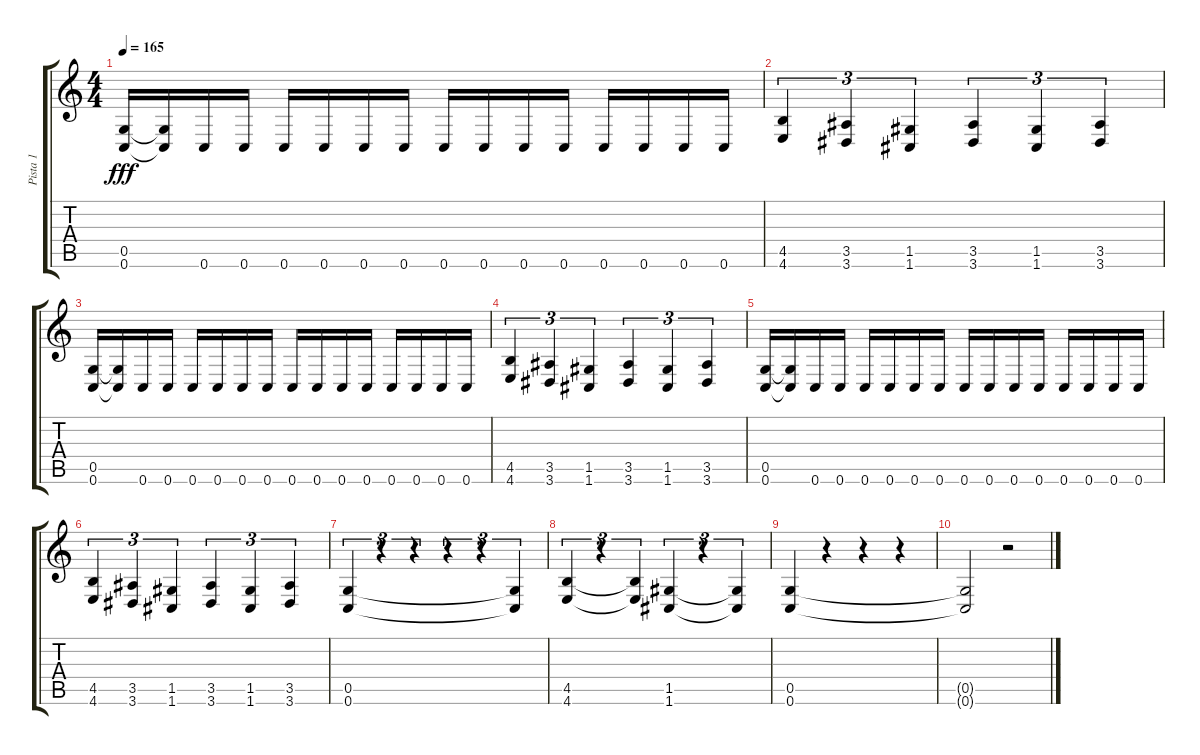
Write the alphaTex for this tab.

\track ("Pista 1" "Pista 1") {instrument distortionguitar}
\staff {score tabs}
\tuning (D4 A3 F3 C3 G2 C2) {hide}
\ts (4 4)
\tempo 165
\clef g2
\ks c
(0.5 0.6).16{dy fff} (0.5{t} 0.6{t}).16 0.6.16 0.6.16 0.6.16 0.6.16 0.6.16 0.6.16 0.6.16 0.6.16 0.6.16 0.6.16 0.6.16 0.6.16 0.6.16 0.6.16 |
(4.5 4.6).4{tu (3 2)} (3.5 3.6).4{tu (3 2)} (1.5 1.6).4{tu (3 2)} (3.5 3.6).4{tu (3 2)} (1.5 1.6).4{tu (3 2)} (3.5 3.6).4{tu (3 2)} |
(0.5 0.6).16 (0.5{t} 0.6{t}).16 0.6.16 0.6.16 0.6.16 0.6.16 0.6.16 0.6.16 0.6.16 0.6.16 0.6.16 0.6.16 0.6.16 0.6.16 0.6.16 0.6.16 |
(4.5 4.6).4{tu (3 2)} (3.5 3.6).4{tu (3 2)} (1.5 1.6).4{tu (3 2)} (3.5 3.6).4{tu (3 2)} (1.5 1.6).4{tu (3 2)} (3.5 3.6).4{tu (3 2)} |
(0.5 0.6).16 (0.5{t} 0.6{t}).16 0.6.16 0.6.16 0.6.16 0.6.16 0.6.16 0.6.16 0.6.16 0.6.16 0.6.16 0.6.16 0.6.16 0.6.16 0.6.16 0.6.16 |
(4.5 4.6).4{tu (3 2)} (3.5 3.6).4{tu (3 2)} (1.5 1.6).4{tu (3 2)} (3.5 3.6).4{tu (3 2)} (1.5 1.6).4{tu (3 2)} (3.5 3.6).4{tu (3 2)} |
(0.5 0.6).4{tu (3 2)} r.4{tu (3 2)} r.4{tu (3 2)} r.4{tu (3 2)} r.4{tu (3 2)} (0.5{t} 0.6{t}).4{tu (3 2)} |
(4.5 4.6).4{tu (3 2)} r.4{tu (3 2)} (4.5{t} 4.6{t}).4{tu (3 2)} (1.5 1.6).4{tu (3 2)} r.4{tu (3 2)} (1.5{t} 1.6{t}).4{tu (3 2)} |
(0.5 0.6).4 r.4 r.4 r.4 |
(0.5{t} 0.6{t}).2 r.2
